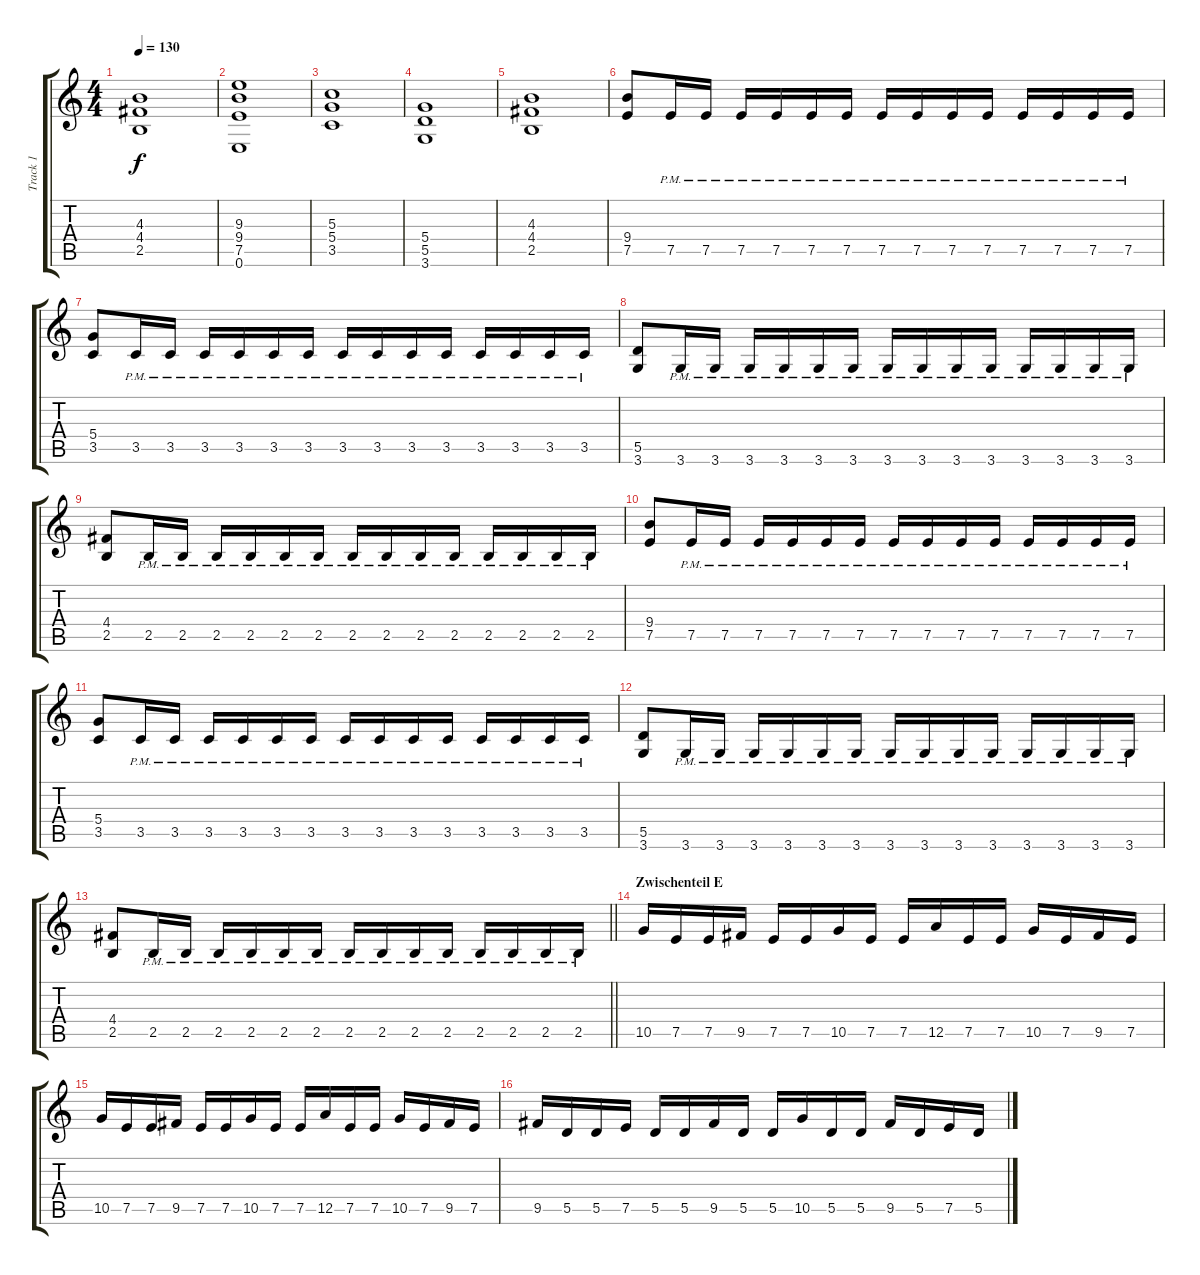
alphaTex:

\track ("Track 1" "Track 1") {instrument overdrivenguitar}
\staff {score tabs}
\tuning (E4 B3 G3 D3 A2 E2) {hide}
\ts (4 4)
\tempo 130
\clef g2
\ks c
(4.3 4.4 2.5).1{dy f} |
(9.3 9.4 7.5 0.6).1 |
(5.3 5.4 3.5).1 |
(5.4 5.5 3.6).1 |
(4.3 4.4 2.5).1 |
(9.4 7.5).8 7.5{pm}.16 7.5{pm}.16 7.5{pm}.16 7.5{pm}.16 7.5{pm}.16 7.5{pm}.16 7.5{pm}.16 7.5{pm}.16 7.5{pm}.16 7.5{pm}.16 7.5{pm}.16 7.5{pm}.16 7.5{pm}.16 7.5{pm}.16 |
(5.4 3.5).8 3.5{pm}.16 3.5{pm}.16 3.5{pm}.16 3.5{pm}.16 3.5{pm}.16 3.5{pm}.16 3.5{pm}.16 3.5{pm}.16 3.5{pm}.16 3.5{pm}.16 3.5{pm}.16 3.5{pm}.16 3.5{pm}.16 3.5{pm}.16 |
(5.5 3.6).8 3.6{pm}.16 3.6{pm}.16 3.6{pm}.16 3.6{pm}.16 3.6{pm}.16 3.6{pm}.16 3.6{pm}.16 3.6{pm}.16 3.6{pm}.16 3.6{pm}.16 3.6{pm}.16 3.6{pm}.16 3.6{pm}.16 3.6{pm}.16 |
(4.4 2.5).8 2.5{pm}.16 2.5{pm}.16 2.5{pm}.16 2.5{pm}.16 2.5{pm}.16 2.5{pm}.16 2.5{pm}.16 2.5{pm}.16 2.5{pm}.16 2.5{pm}.16 2.5{pm}.16 2.5{pm}.16 2.5{pm}.16 2.5{pm}.16 |
(9.4 7.5).8 7.5{pm}.16 7.5{pm}.16 7.5{pm}.16 7.5{pm}.16 7.5{pm}.16 7.5{pm}.16 7.5{pm}.16 7.5{pm}.16 7.5{pm}.16 7.5{pm}.16 7.5{pm}.16 7.5{pm}.16 7.5{pm}.16 7.5{pm}.16 |
(5.4 3.5).8 3.5{pm}.16 3.5{pm}.16 3.5{pm}.16 3.5{pm}.16 3.5{pm}.16 3.5{pm}.16 3.5{pm}.16 3.5{pm}.16 3.5{pm}.16 3.5{pm}.16 3.5{pm}.16 3.5{pm}.16 3.5{pm}.16 3.5{pm}.16 |
(5.5 3.6).8 3.6{pm}.16 3.6{pm}.16 3.6{pm}.16 3.6{pm}.16 3.6{pm}.16 3.6{pm}.16 3.6{pm}.16 3.6{pm}.16 3.6{pm}.16 3.6{pm}.16 3.6{pm}.16 3.6{pm}.16 3.6{pm}.16 3.6{pm}.16 |
\barLineRight lightlight
(4.4 2.5).8 2.5{pm}.16 2.5{pm}.16 2.5{pm}.16 2.5{pm}.16 2.5{pm}.16 2.5{pm}.16 2.5{pm}.16 2.5{pm}.16 2.5{pm}.16 2.5{pm}.16 2.5{pm}.16 2.5{pm}.16 2.5{pm}.16 2.5{pm}.16 |
\section ("" "Zwischenteil E")
10.5.16 7.5.16 7.5.16 9.5.16 7.5.16 7.5.16 10.5.16 7.5.16 7.5.16 12.5.16 7.5.16 7.5.16 10.5.16 7.5.16 9.5.16 7.5.16 |
10.5.16 7.5.16 7.5.16 9.5.16 7.5.16 7.5.16 10.5.16 7.5.16 7.5.16 12.5.16 7.5.16 7.5.16 10.5.16 7.5.16 9.5.16 7.5.16 |
9.5.16 5.5.16 5.5.16 7.5.16 5.5.16 5.5.16 9.5.16 5.5.16 5.5.16 10.5.16 5.5.16 5.5.16 9.5.16 5.5.16 7.5.16 5.5.16
